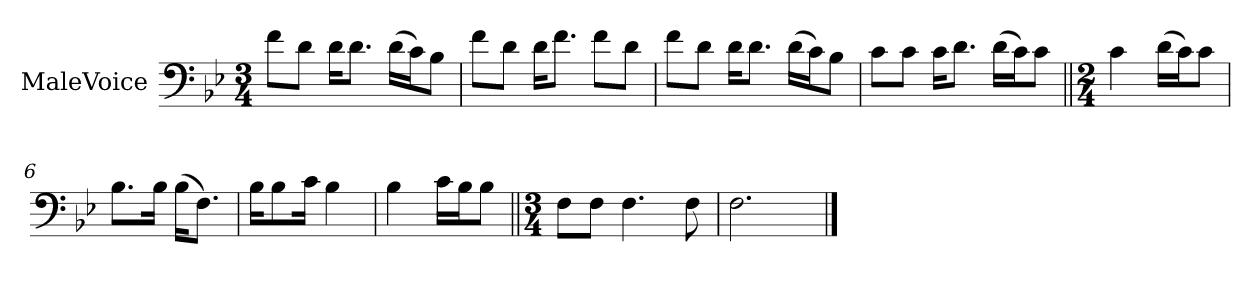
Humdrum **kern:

**kern
*part1
*staff1
*I"MaleVoice
*clefF4
*k[b-e-]
*M3/4
*MM100
=1
8f\L
8d\J
16d\KL
8.d\J
(16d\LL
16c\J)
8B-\J
=2
8f\L
8d\J
16d\KL
8.f\J
8f\L
8d\J
=3
8f\L
8d\J
16d\KL
8.d\J
(16d\LL
16c\J)
8B-\J
=4
8c\L
8c\J
16c\KL
8.d\J
(16d\LL
16c\J)
8c\J
=5||
*M2/4
4c
(16d\LL
16c\J)
8c\J
=6
8.B-\L
16B-\Jk
(16B-\KL
8.F\J)
=7
16B-\KL
8B-\
16c\Jk
4B-
=8
4B-
16c\LL
16B-\J
8B-\J
=9||
*M3/4
8F\L
8F\J
4.F
8F
=10
2.F
==
*-
